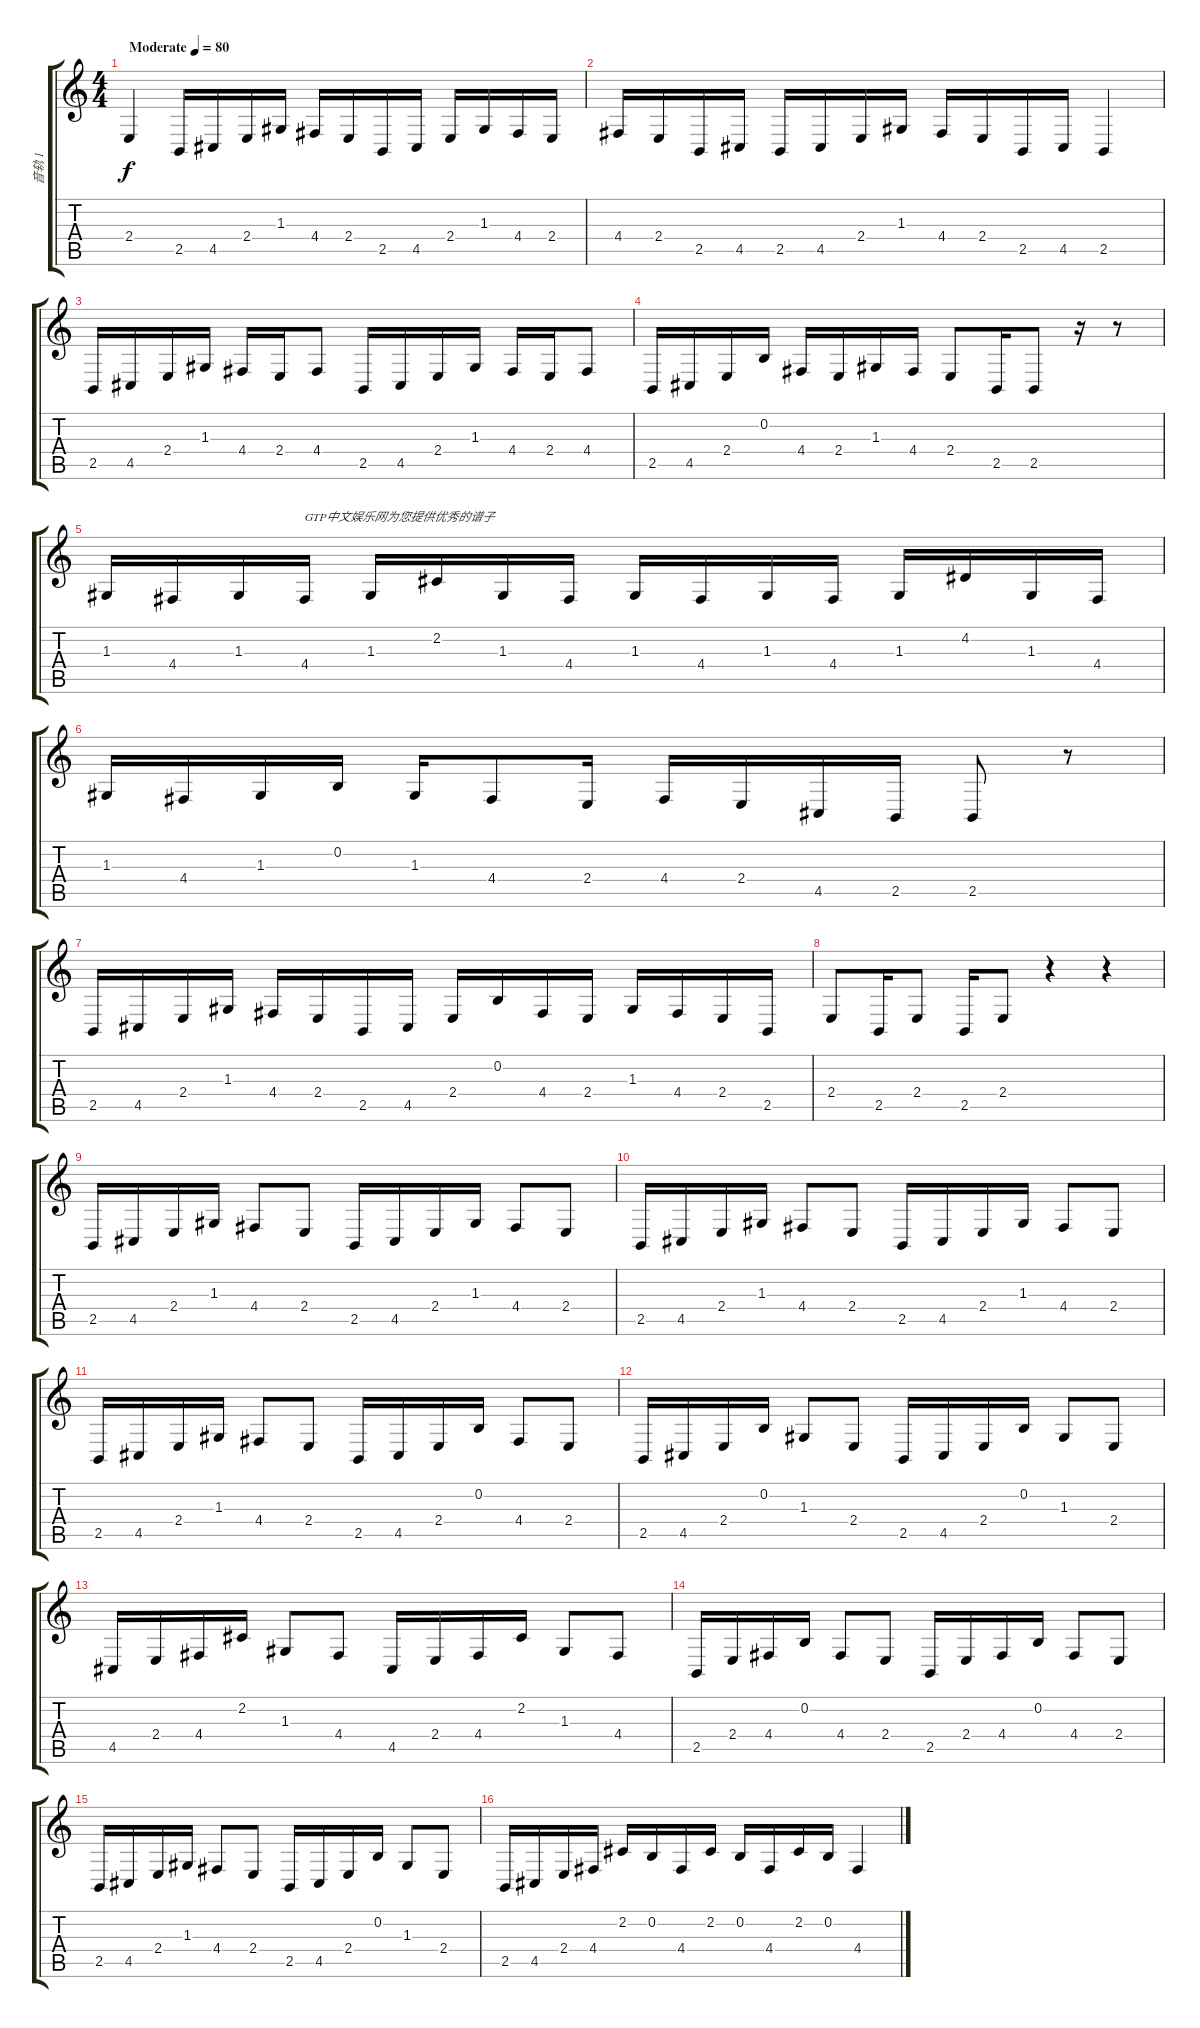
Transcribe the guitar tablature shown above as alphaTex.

\track ("音轨 1" "音轨 1") {instrument acousticgrandpiano}
\staff {score tabs}
\tuning (E4 B3 G3 D3 A2 E2) {hide}
\ts (4 4)
\tempo (80 "Moderate")
\clef g2
\ks c
2.4.4{dy f instrument acousticgrandpiano} 2.5.16 4.5.16 2.4.16 1.3.16 4.4.16 2.4.16 2.5.16 4.5.16 2.4.16 1.3.16 4.4.16 2.4.16 |
4.4.16 2.4.16 2.5.16 4.5.16 2.5.16 4.5.16 2.4.16 1.3.16 4.4.16 2.4.16 2.5.16 4.5.16 2.5.4 |
2.5.16 4.5.16 2.4.16 1.3.16 4.4.16 2.4.16 4.4.8 2.5.16 4.5.16 2.4.16 1.3.16 4.4.16 2.4.16 4.4.8 |
2.5.16 4.5.16 2.4.16 0.2.16 4.4.16 2.4.16 1.3.16 4.4.16 2.4.8 2.5.16 2.5.8 r.16 r.8 |
1.3.16 4.4.16 1.3.16 4.4.16{txt "GTP中文娱乐网为您提供优秀的谱子"} 1.3.16 2.2.16 1.3.16 4.4.16 1.3.16 4.4.16 1.3.16 4.4.16 1.3.16 4.2.16 1.3.16 4.4.16 |
1.3.16 4.4.16 1.3.16 0.2.16 1.3.16 4.4.8 2.4.16 4.4.16 2.4.16 4.5.16 2.5.16 2.5.8 r.8 |
2.5.16 4.5.16 2.4.16 1.3.16 4.4.16 2.4.16 2.5.16 4.5.16 2.4.16 0.2.16 4.4.16 2.4.16 1.3.16 4.4.16 2.4.16 2.5.16 |
2.4.8 2.5.16 2.4.8 2.5.16 2.4.8 r.4 r.4 |
2.5.16 4.5.16 2.4.16 1.3.16 4.4.8 2.4.8 2.5.16 4.5.16 2.4.16 1.3.16 4.4.8 2.4.8 |
2.5.16 4.5.16 2.4.16 1.3.16 4.4.8 2.4.8 2.5.16 4.5.16 2.4.16 1.3.16 4.4.8 2.4.8 |
2.5.16 4.5.16 2.4.16 1.3.16 4.4.8 2.4.8 2.5.16 4.5.16 2.4.16 0.2.16 4.4.8 2.4.8 |
2.5.16 4.5.16 2.4.16 0.2.16 1.3.8 2.4.8 2.5.16 4.5.16 2.4.16 0.2.16 1.3.8 2.4.8 |
4.5.16 2.4.16 4.4.16 2.2.16 1.3.8 4.4.8 4.5.16 2.4.16 4.4.16 2.2.16 1.3.8 4.4.8 |
2.5.16 2.4.16 4.4.16 0.2.16 4.4.8 2.4.8 2.5.16 2.4.16 4.4.16 0.2.16 4.4.8 2.4.8 |
2.5.16 4.5.16 2.4.16 1.3.16 4.4.8 2.4.8 2.5.16 4.5.16 2.4.16 0.2.16 1.3.8 2.4.8 |
2.5.16 4.5.16 2.4.16 4.4.16 2.2.16 0.2.16 4.4.16 2.2.16 0.2.16 4.4.16 2.2.16 0.2.16 4.4.4
